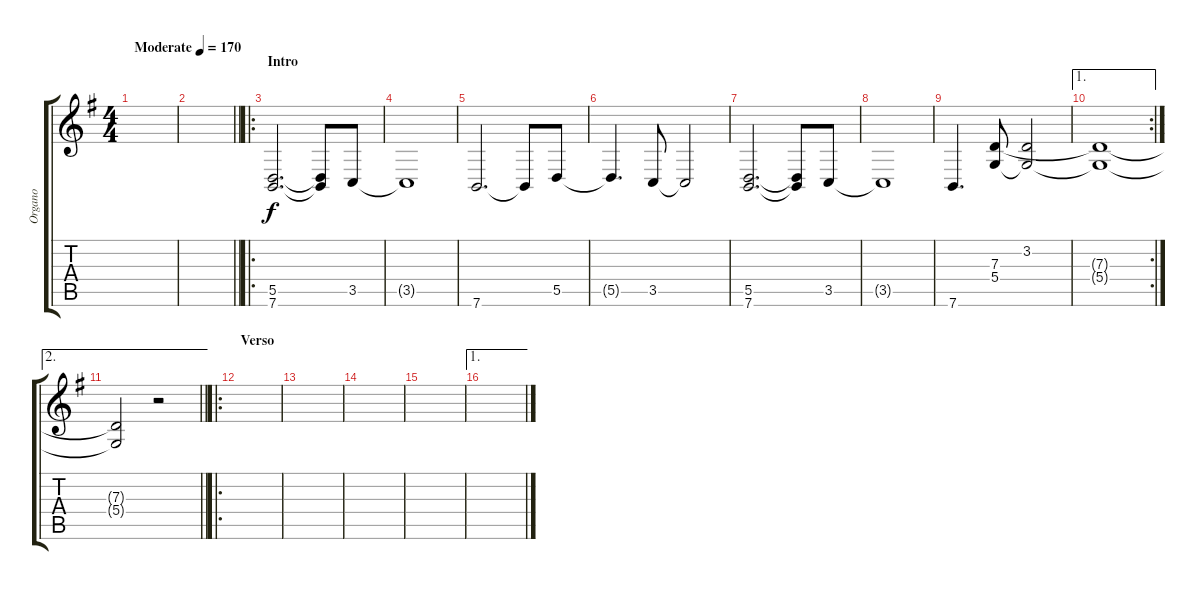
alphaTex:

\track ("Organo" "Organo") {instrument churchorgan}
\staff {score tabs}
\tuning (E4 B3 G3 D3 A2 E2) {hide}
\ts (4 4)
\tempo (170 "Moderate")
\clef g2
\ks g
|
\barLineRight lightlight
|
\ro
\section ("" "Intro")
(5.5 7.6).2{d} (5.5{t} 7.6{t}).8 3.5.8 |
3.5{t}.1 |
7.6.2{d} 7.6{t}.8 5.5.8 |
5.5{t}.4{d} 3.5.8 3.5{t}.2 |
(5.5 7.6).2{d} (5.5{t} 7.6{t}).8 3.5.8 |
3.5{t}.1 |
7.6.4{d} (7.3 5.4).8 (3.2 5.4{t}).2 |
\ae 1
\rc 2
(7.3{t} 5.4{t}).1 |
\ae 2
\barLineRight lightlight
(7.3{t} 5.4{t}).2 r.2 |
\ro
\section ("" "Verso")
|
|
|
|
\ae 1
